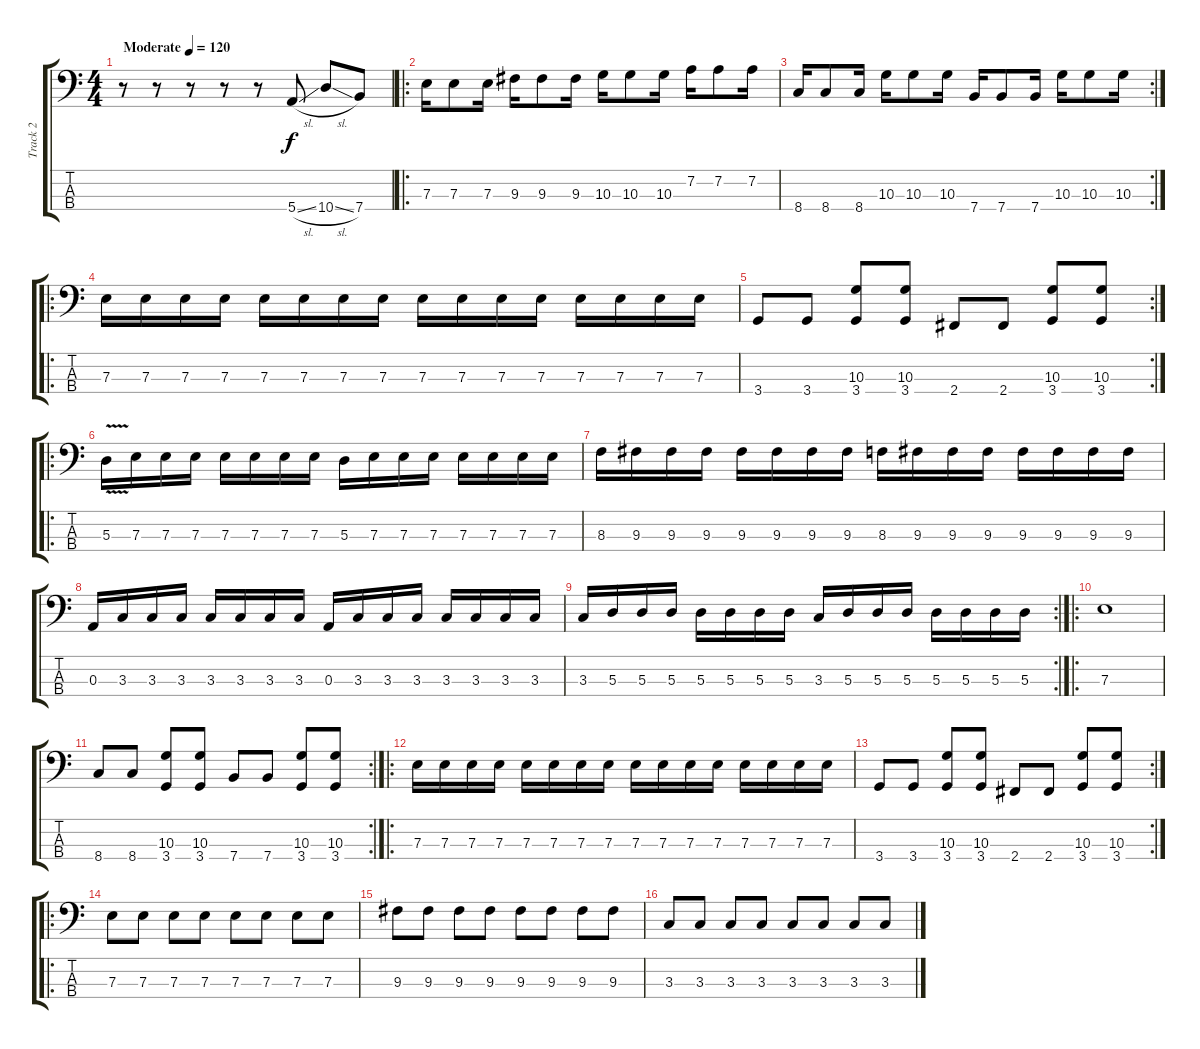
\track ("Track 2" "Track 2") {instrument electricbassfinger}
\staff {score tabs}
\tuning (G2 D2 A1 E1) {hide}
\ts (4 4)
\tempo (120 "Moderate")
\clef f4
\ks c
r.8{dy f instrument electricbassfinger} r.8 r.8 r.8 r.8 5.4{sl}.8 10.4{sl}.8 7.4.8 |
\ro
7.3.16 7.3.8 7.3.16 9.3.16 9.3.8 9.3.16 10.3.16 10.3.8 10.3.16 7.2.16 7.2.8 7.2.16 |
\rc 2
8.4.16 8.4.8 8.4.16 10.3.16 10.3.8 10.3.16 7.4.16 7.4.8 7.4.16 10.3.16 10.3.8 10.3.16 |
\ro
7.3.16 7.3.16 7.3.16 7.3.16 7.3.16 7.3.16 7.3.16 7.3.16 7.3.16 7.3.16 7.3.16 7.3.16 7.3.16 7.3.16 7.3.16 7.3.16 |
\rc 2
3.4.8 3.4.8 (10.3 3.4).8 (10.3 3.4).8 2.4.8 2.4.8 (10.3 3.4).8 (10.3 3.4).8 |
\ro
5.3{v}.16 7.3.16 7.3.16 7.3.16 7.3.16 7.3.16 7.3.16 7.3.16 5.3.16 7.3.16 7.3.16 7.3.16 7.3.16 7.3.16 7.3.16 7.3.16 |
8.3.16 9.3.16 9.3.16 9.3.16 9.3.16 9.3.16 9.3.16 9.3.16 8.3.16 9.3.16 9.3.16 9.3.16 9.3.16 9.3.16 9.3.16 9.3.16 |
0.3.16 3.3.16 3.3.16 3.3.16 3.3.16 3.3.16 3.3.16 3.3.16 0.3.16 3.3.16 3.3.16 3.3.16 3.3.16 3.3.16 3.3.16 3.3.16 |
\rc 2
3.3.16 5.3.16 5.3.16 5.3.16 5.3.16 5.3.16 5.3.16 5.3.16 3.3.16 5.3.16 5.3.16 5.3.16 5.3.16 5.3.16 5.3.16 5.3.16 |
\ro
7.3.1 |
\rc 2
8.4.8 8.4.8 (10.3 3.4).8 (10.3 3.4).8 7.4.8 7.4.8 (10.3 3.4).8 (10.3 3.4).8 |
\ro
7.3.16 7.3.16 7.3.16 7.3.16 7.3.16 7.3.16 7.3.16 7.3.16 7.3.16 7.3.16 7.3.16 7.3.16 7.3.16 7.3.16 7.3.16 7.3.16 |
\rc 2
3.4.8 3.4.8 (10.3 3.4).8 (10.3 3.4).8 2.4.8 2.4.8 (10.3 3.4).8 (10.3 3.4).8 |
\ro
7.3.8 7.3.8 7.3.8 7.3.8 7.3.8 7.3.8 7.3.8 7.3.8 |
9.3.8 9.3.8 9.3.8 9.3.8 9.3.8 9.3.8 9.3.8 9.3.8 |
3.3.8 3.3.8 3.3.8 3.3.8 3.3.8 3.3.8 3.3.8 3.3.8
